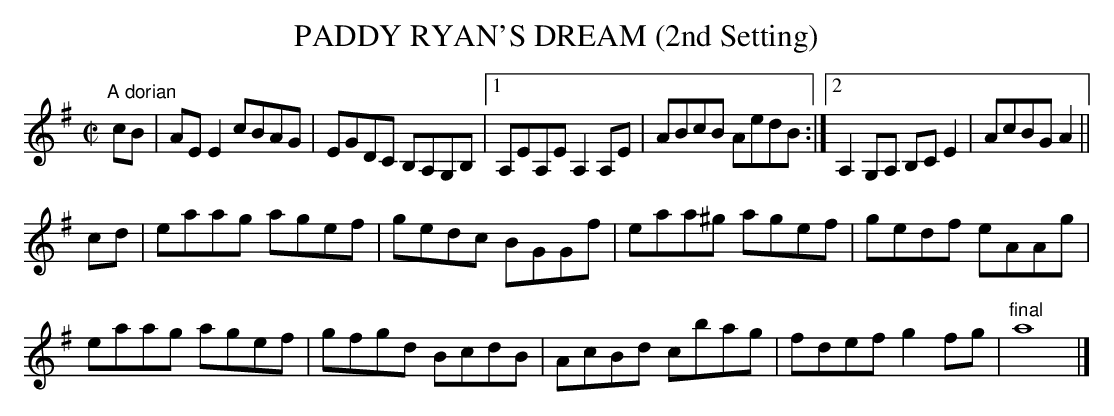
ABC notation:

X:1
T:PADDY RYAN'S DREAM (2nd Setting)
M:C|
L:1/8
K:G
"^A dorian"
cB|AEE2 cBAG|EGDC B,A,G,B,|1 A,EA,E  A,2A,E|ABcB AedB:|\
[2 A,2G,A, B,C E2|AcBG A2 ||
cd|eaag agef|gedc BGGf|eaa^g agef|gedf eAAg|
eaag agef|gfgd BcdB|AcBd cbag|fdef g2fg|"final"a8|]
